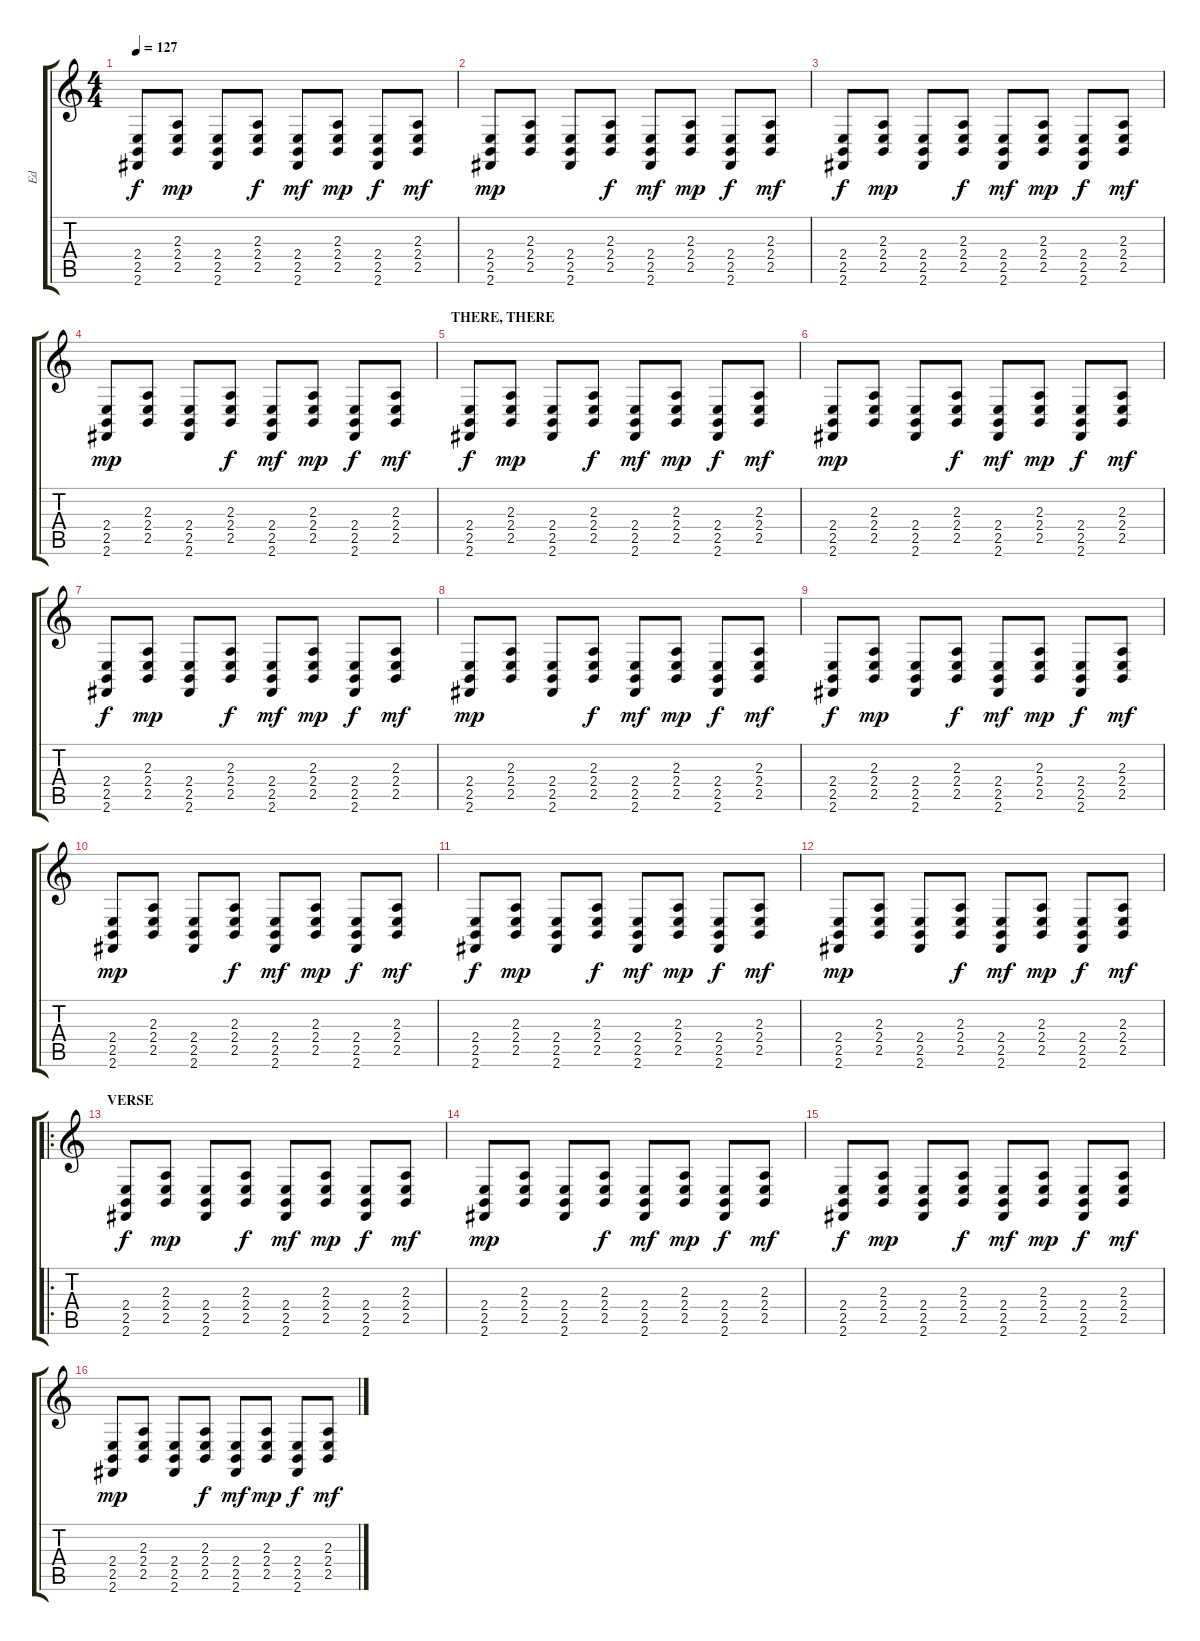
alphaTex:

\track ("Ed" "Ed") {instrument melodictom}
\staff {score tabs}
\tuning (E4 B3 G3 D3 A2 E2) {hide}
\ts (4 4)
\tempo 127
\clef g2
\ks c
(2.4 2.5 2.6).8{dy f} (2.3 2.4 2.5).8{dy mp} (2.4 2.5 2.6).8 (2.3 2.4 2.5).8{dy f} (2.4 2.5 2.6).8{dy mf} (2.3 2.4 2.5).8{dy mp} (2.4 2.5 2.6).8{dy f} (2.3 2.4 2.5).8{dy mf} |
(2.4 2.5 2.6).8{dy mp} (2.3 2.4 2.5).8 (2.4 2.5 2.6).8 (2.3 2.4 2.5).8{dy f} (2.4 2.5 2.6).8{dy mf} (2.3 2.4 2.5).8{dy mp} (2.4 2.5 2.6).8{dy f} (2.3 2.4 2.5).8{dy mf} |
(2.4 2.5 2.6).8{dy f} (2.3 2.4 2.5).8{dy mp} (2.4 2.5 2.6).8 (2.3 2.4 2.5).8{dy f} (2.4 2.5 2.6).8{dy mf} (2.3 2.4 2.5).8{dy mp} (2.4 2.5 2.6).8{dy f} (2.3 2.4 2.5).8{dy mf} |
(2.4 2.5 2.6).8{dy mp} (2.3 2.4 2.5).8 (2.4 2.5 2.6).8 (2.3 2.4 2.5).8{dy f} (2.4 2.5 2.6).8{dy mf} (2.3 2.4 2.5).8{dy mp} (2.4 2.5 2.6).8{dy f} (2.3 2.4 2.5).8{dy mf} |
\section ("" "THERE, THERE")
(2.4 2.5 2.6).8{dy f} (2.3 2.4 2.5).8{dy mp} (2.4 2.5 2.6).8 (2.3 2.4 2.5).8{dy f} (2.4 2.5 2.6).8{dy mf} (2.3 2.4 2.5).8{dy mp} (2.4 2.5 2.6).8{dy f} (2.3 2.4 2.5).8{dy mf} |
(2.4 2.5 2.6).8{dy mp} (2.3 2.4 2.5).8 (2.4 2.5 2.6).8 (2.3 2.4 2.5).8{dy f} (2.4 2.5 2.6).8{dy mf} (2.3 2.4 2.5).8{dy mp} (2.4 2.5 2.6).8{dy f} (2.3 2.4 2.5).8{dy mf} |
(2.4 2.5 2.6).8{dy f} (2.3 2.4 2.5).8{dy mp} (2.4 2.5 2.6).8 (2.3 2.4 2.5).8{dy f} (2.4 2.5 2.6).8{dy mf} (2.3 2.4 2.5).8{dy mp} (2.4 2.5 2.6).8{dy f} (2.3 2.4 2.5).8{dy mf} |
(2.4 2.5 2.6).8{dy mp} (2.3 2.4 2.5).8 (2.4 2.5 2.6).8 (2.3 2.4 2.5).8{dy f} (2.4 2.5 2.6).8{dy mf} (2.3 2.4 2.5).8{dy mp} (2.4 2.5 2.6).8{dy f} (2.3 2.4 2.5).8{dy mf} |
(2.4 2.5 2.6).8{dy f} (2.3 2.4 2.5).8{dy mp} (2.4 2.5 2.6).8 (2.3 2.4 2.5).8{dy f} (2.4 2.5 2.6).8{dy mf} (2.3 2.4 2.5).8{dy mp} (2.4 2.5 2.6).8{dy f} (2.3 2.4 2.5).8{dy mf} |
(2.4 2.5 2.6).8{dy mp} (2.3 2.4 2.5).8 (2.4 2.5 2.6).8 (2.3 2.4 2.5).8{dy f} (2.4 2.5 2.6).8{dy mf} (2.3 2.4 2.5).8{dy mp} (2.4 2.5 2.6).8{dy f} (2.3 2.4 2.5).8{dy mf} |
(2.4 2.5 2.6).8{dy f} (2.3 2.4 2.5).8{dy mp} (2.4 2.5 2.6).8 (2.3 2.4 2.5).8{dy f} (2.4 2.5 2.6).8{dy mf} (2.3 2.4 2.5).8{dy mp} (2.4 2.5 2.6).8{dy f} (2.3 2.4 2.5).8{dy mf} |
(2.4 2.5 2.6).8{dy mp} (2.3 2.4 2.5).8 (2.4 2.5 2.6).8 (2.3 2.4 2.5).8{dy f} (2.4 2.5 2.6).8{dy mf} (2.3 2.4 2.5).8{dy mp} (2.4 2.5 2.6).8{dy f} (2.3 2.4 2.5).8{dy mf} |
\ro
\section ("" "VERSE")
(2.4 2.5 2.6).8{dy f} (2.3 2.4 2.5).8{dy mp} (2.4 2.5 2.6).8 (2.3 2.4 2.5).8{dy f} (2.4 2.5 2.6).8{dy mf} (2.3 2.4 2.5).8{dy mp} (2.4 2.5 2.6).8{dy f} (2.3 2.4 2.5).8{dy mf} |
(2.4 2.5 2.6).8{dy mp} (2.3 2.4 2.5).8 (2.4 2.5 2.6).8 (2.3 2.4 2.5).8{dy f} (2.4 2.5 2.6).8{dy mf} (2.3 2.4 2.5).8{dy mp} (2.4 2.5 2.6).8{dy f} (2.3 2.4 2.5).8{dy mf} |
(2.4 2.5 2.6).8{dy f} (2.3 2.4 2.5).8{dy mp} (2.4 2.5 2.6).8 (2.3 2.4 2.5).8{dy f} (2.4 2.5 2.6).8{dy mf} (2.3 2.4 2.5).8{dy mp} (2.4 2.5 2.6).8{dy f} (2.3 2.4 2.5).8{dy mf} |
(2.4 2.5 2.6).8{dy mp} (2.3 2.4 2.5).8 (2.4 2.5 2.6).8 (2.3 2.4 2.5).8{dy f} (2.4 2.5 2.6).8{dy mf} (2.3 2.4 2.5).8{dy mp} (2.4 2.5 2.6).8{dy f} (2.3 2.4 2.5).8{dy mf}
